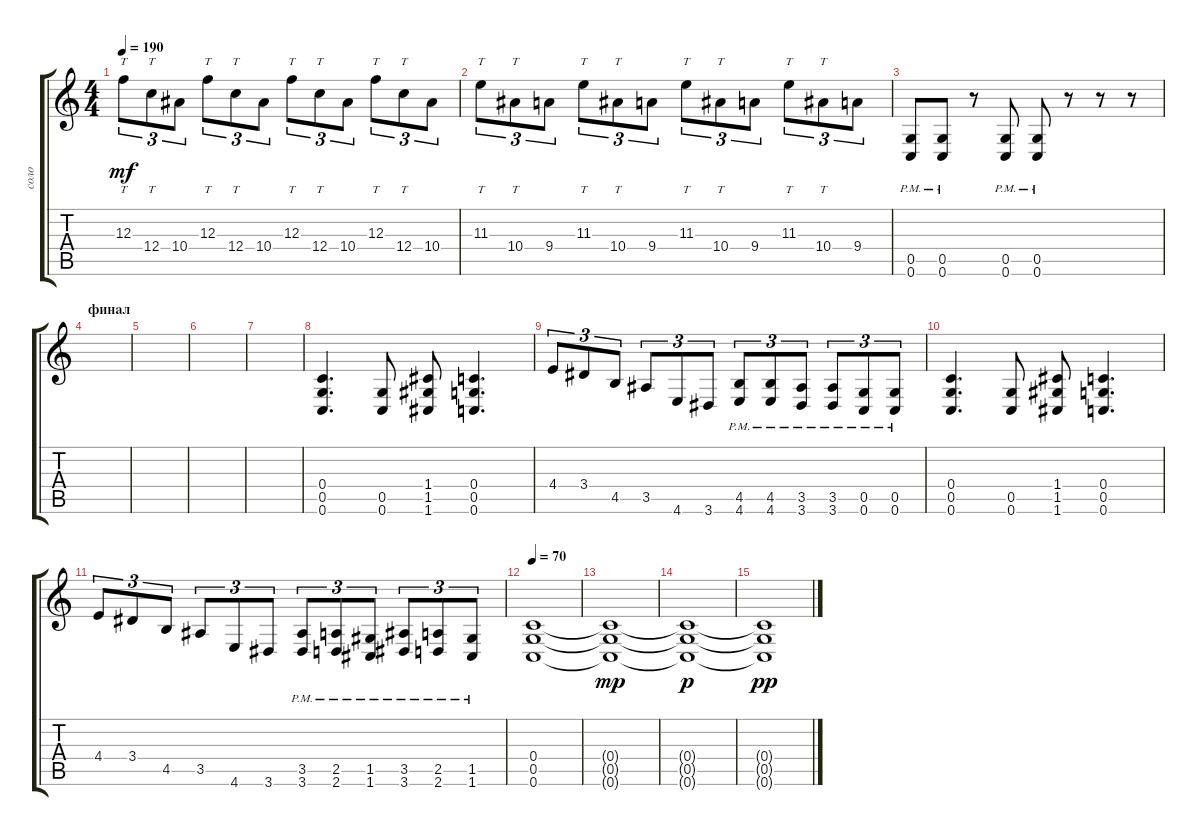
\track ("соло" "соло") {instrument overdrivenguitar}
\staff {score tabs}
\tuning (D4 A3 F3 C3 G2 C2) {hide}
\ts (4 4)
\tempo 190
\clef g2
\ks c
12.3.8{tt tu (3 2) dy mf} 12.4.8{tt tu (3 2)} 10.4.8{tu (3 2)} 12.3.8{tt tu (3 2)} 12.4.8{tt tu (3 2)} 10.4.8{tu (3 2)} 12.3.8{tt tu (3 2)} 12.4.8{tt tu (3 2)} 10.4.8{tu (3 2)} 12.3.8{tt tu (3 2)} 12.4.8{tt tu (3 2)} 10.4.8{tu (3 2)} |
11.3.8{tt tu (3 2)} 10.4.8{tt tu (3 2)} 9.4.8{tu (3 2)} 11.3.8{tt tu (3 2)} 10.4.8{tt tu (3 2)} 9.4.8{tu (3 2)} 11.3.8{tt tu (3 2)} 10.4.8{tt tu (3 2)} 9.4.8{tu (3 2)} 11.3.8{tt tu (3 2)} 10.4.8{tt tu (3 2)} 9.4.8{tu (3 2)} |
(0.5{pm} 0.6{pm}).8 (0.5{pm} 0.6{pm}).8 r.8 (0.5{pm} 0.6{pm}).8 (0.5{pm} 0.6{pm}).8 r.8 r.8 r.8 |
\section ("" "финал")
|
|
|
|
(0.4 0.5 0.6).4{d} (0.5 0.6).8 (1.4 1.5 1.6).8 (0.4 0.5 0.6).4{d} |
4.4.8{tu (3 2)} 3.4.8{tu (3 2)} 4.5.8{tu (3 2)} 3.5.8{tu (3 2)} 4.6.8{tu (3 2)} 3.6.8{tu (3 2)} (4.5{pm} 4.6{pm}).8{tu (3 2)} (4.5{pm} 4.6{pm}).8{tu (3 2)} (3.5{pm} 3.6{pm}).8{tu (3 2)} (3.5{pm} 3.6{pm}).8{tu (3 2)} (0.5{pm} 0.6{pm}).8{tu (3 2)} (0.5{pm} 0.6{pm}).8{tu (3 2)} |
(0.4 0.5 0.6).4{d} (0.5 0.6).8 (1.4 1.5 1.6).8 (0.4 0.5 0.6).4{d} |
4.4.8{tu (3 2)} 3.4.8{tu (3 2)} 4.5.8{tu (3 2)} 3.5.8{tu (3 2)} 4.6.8{tu (3 2)} 3.6.8{tu (3 2)} (3.5{pm} 3.6{pm}).8{tu (3 2)} (2.5{pm} 2.6{pm}).8{tu (3 2)} (1.5{pm} 1.6{pm}).8{tu (3 2)} (3.5{pm} 3.6{pm}).8{tu (3 2)} (2.5{pm} 2.6{pm}).8{tu (3 2)} (1.5{pm} 1.6{pm}).8{tu (3 2)} |
\tempo 70
(0.4 0.5 0.6).1 |
(0.4{t} 0.5{t} 0.6{t}).1{dy mp} |
(0.4{t} 0.5{t} 0.6{t}).1{dy p} |
(0.4{t} 0.5{t} 0.6{t}).1{dy pp}
